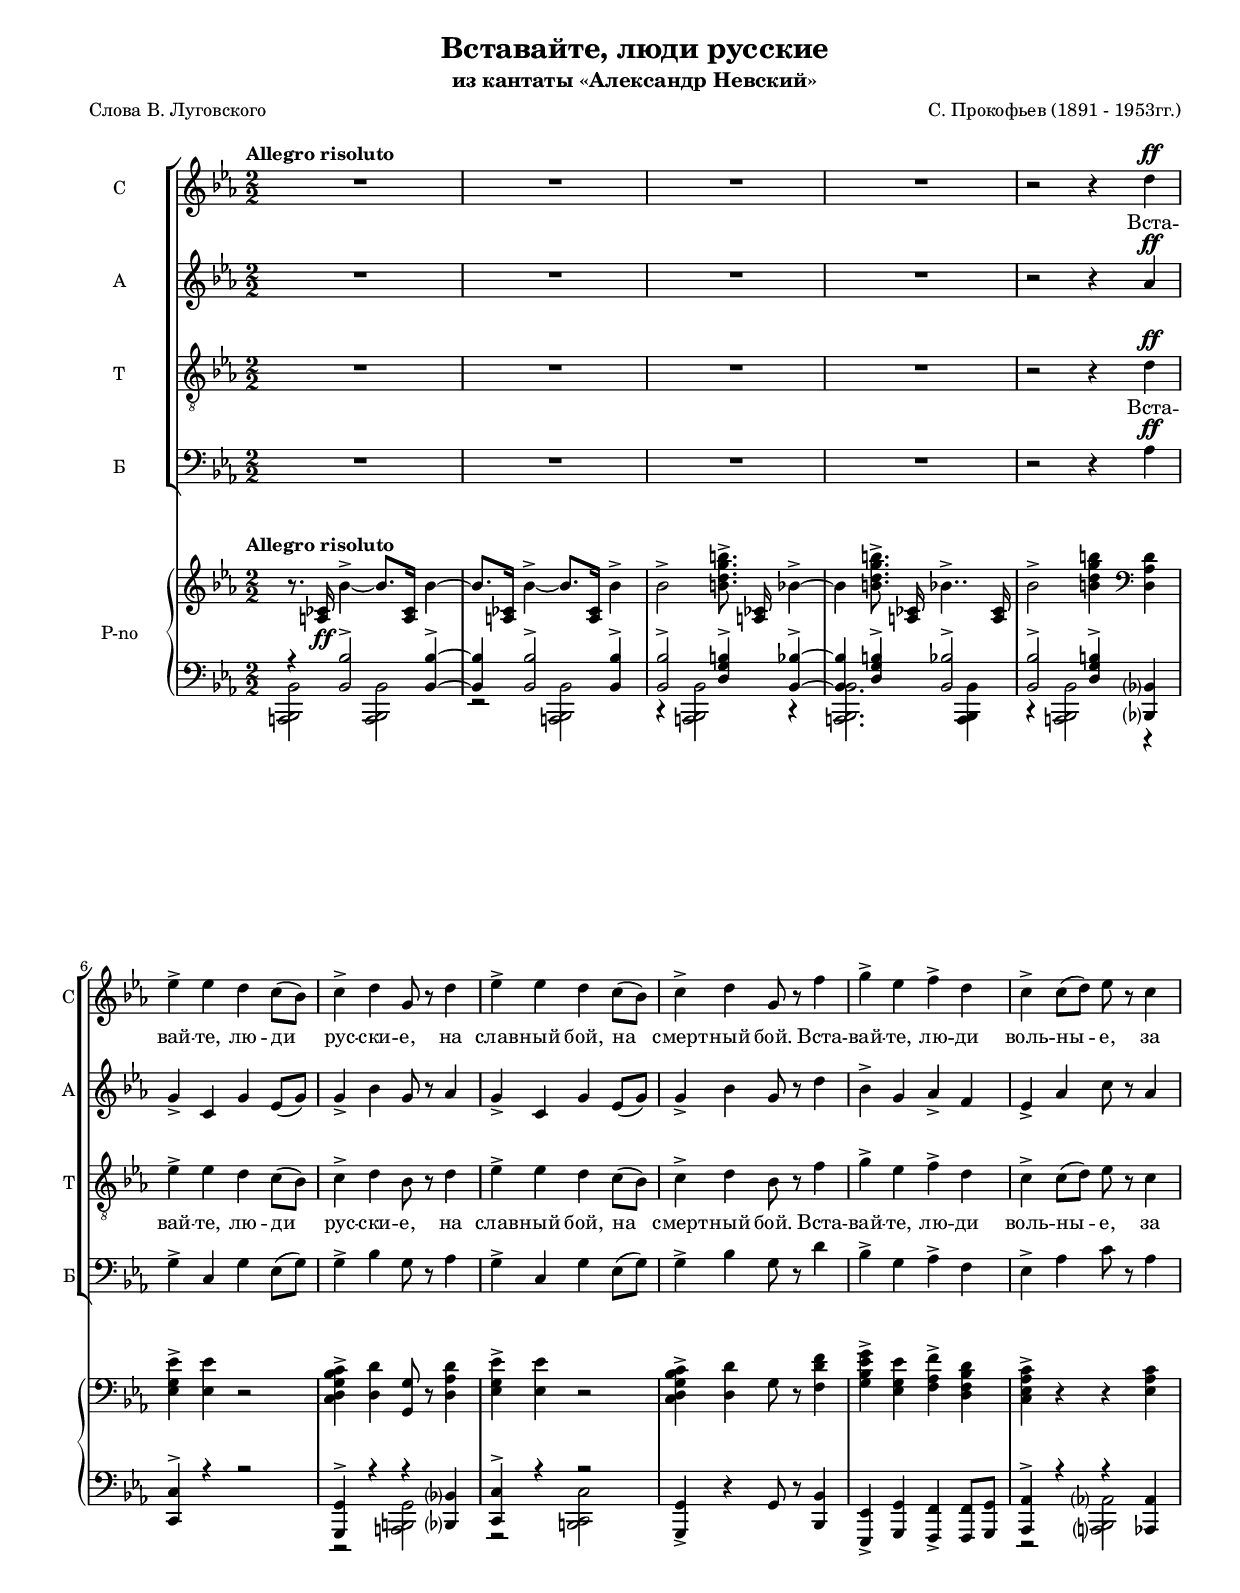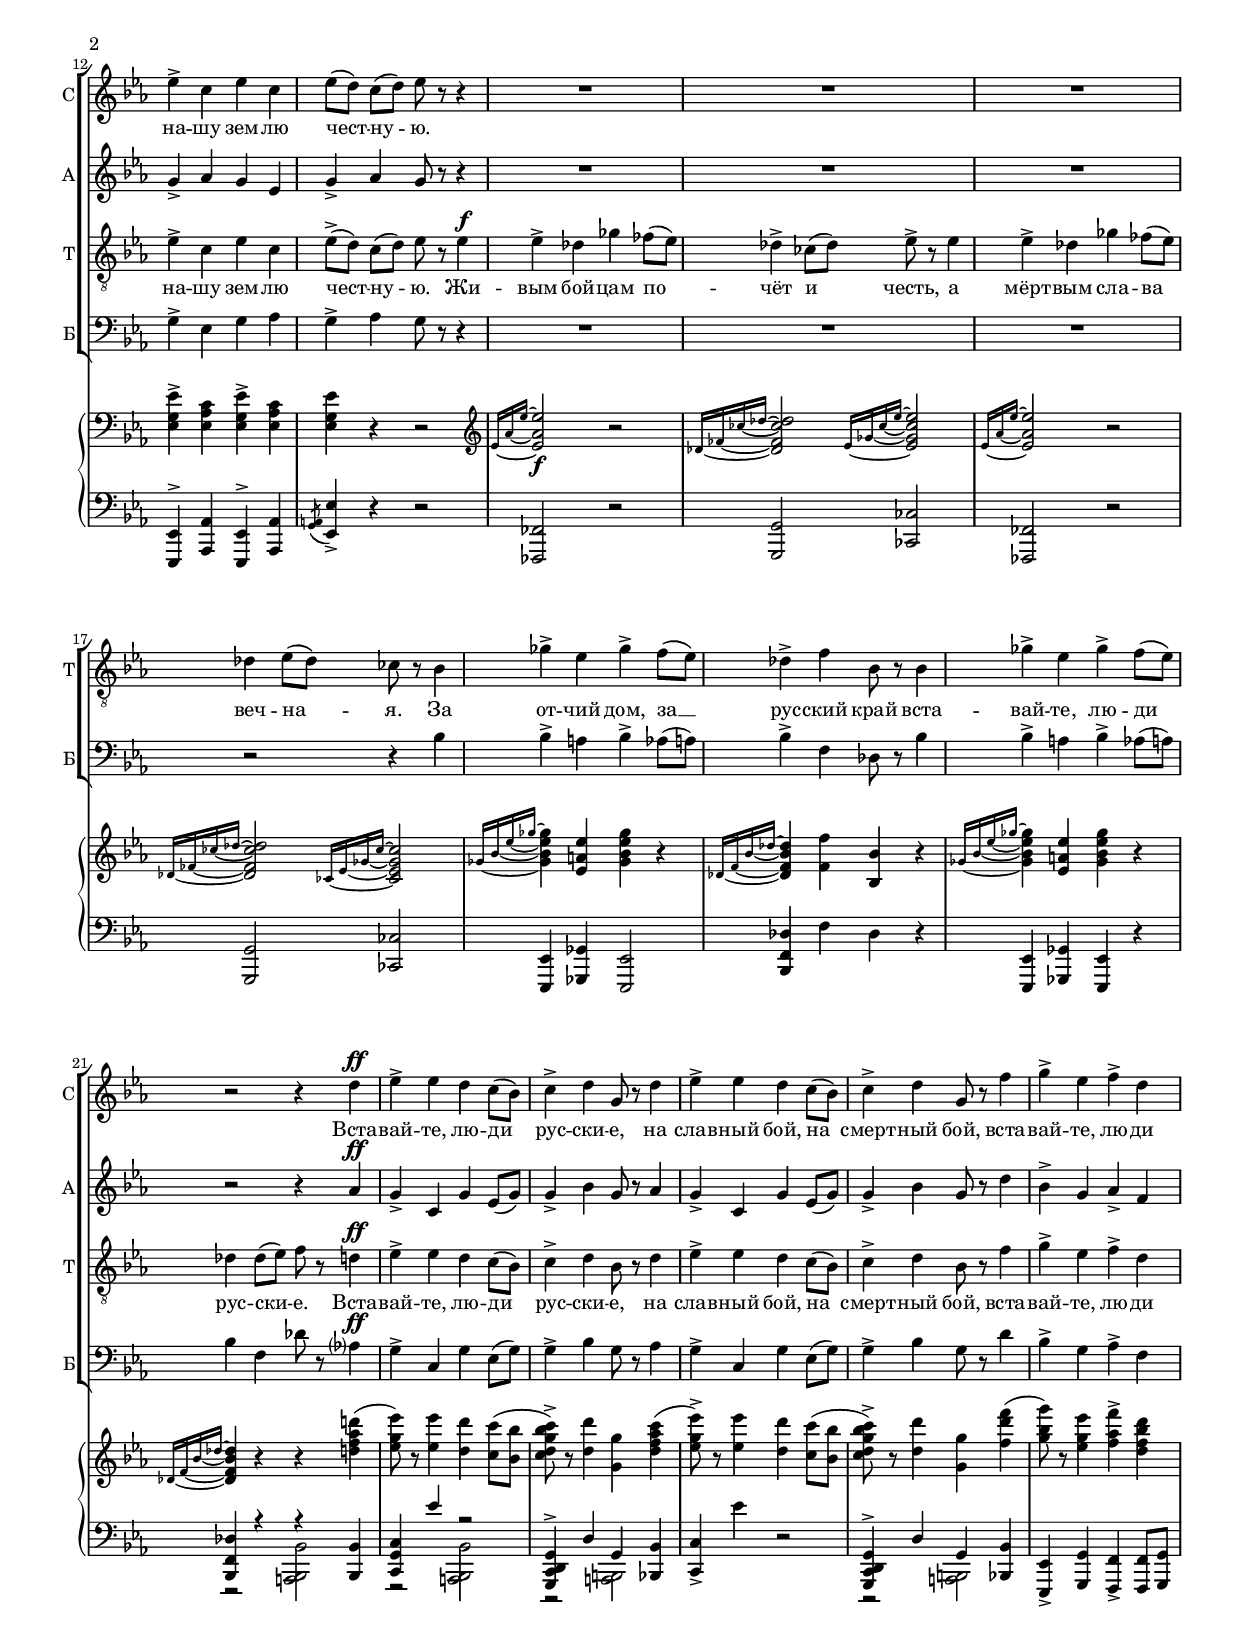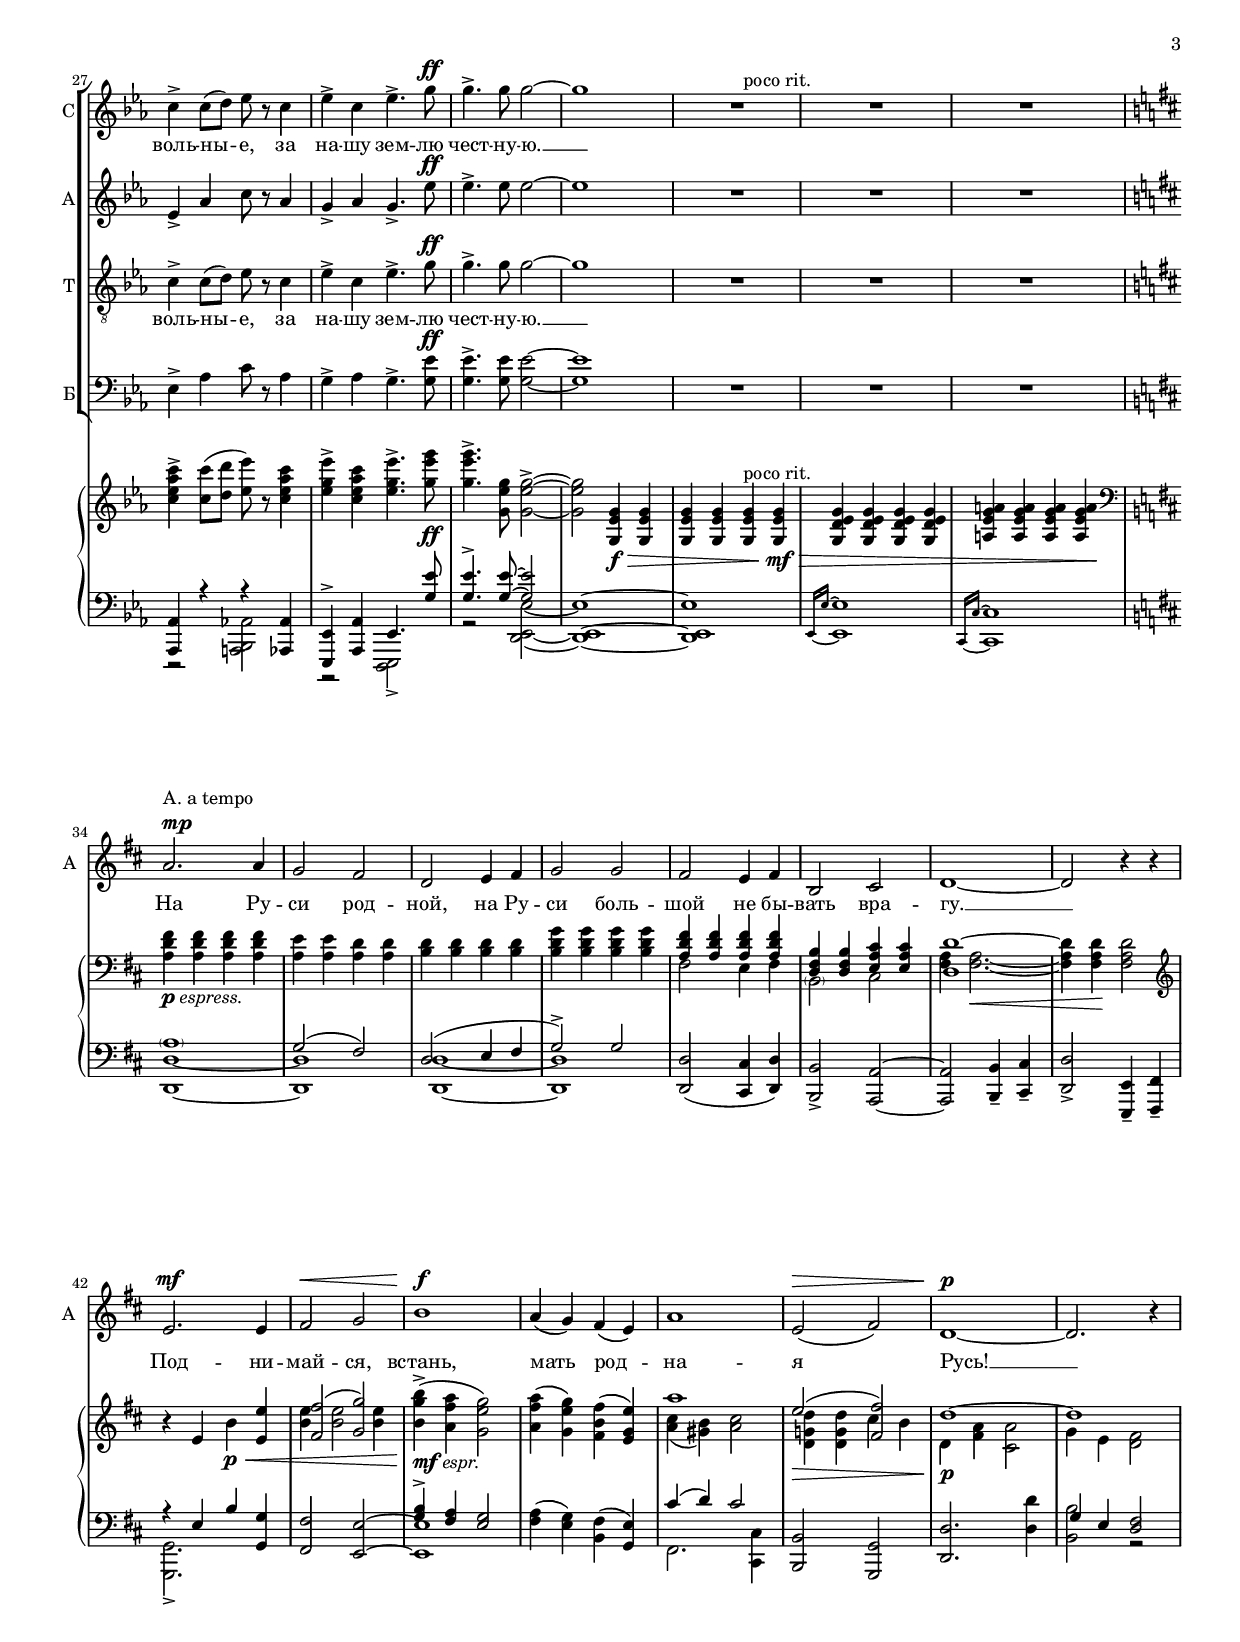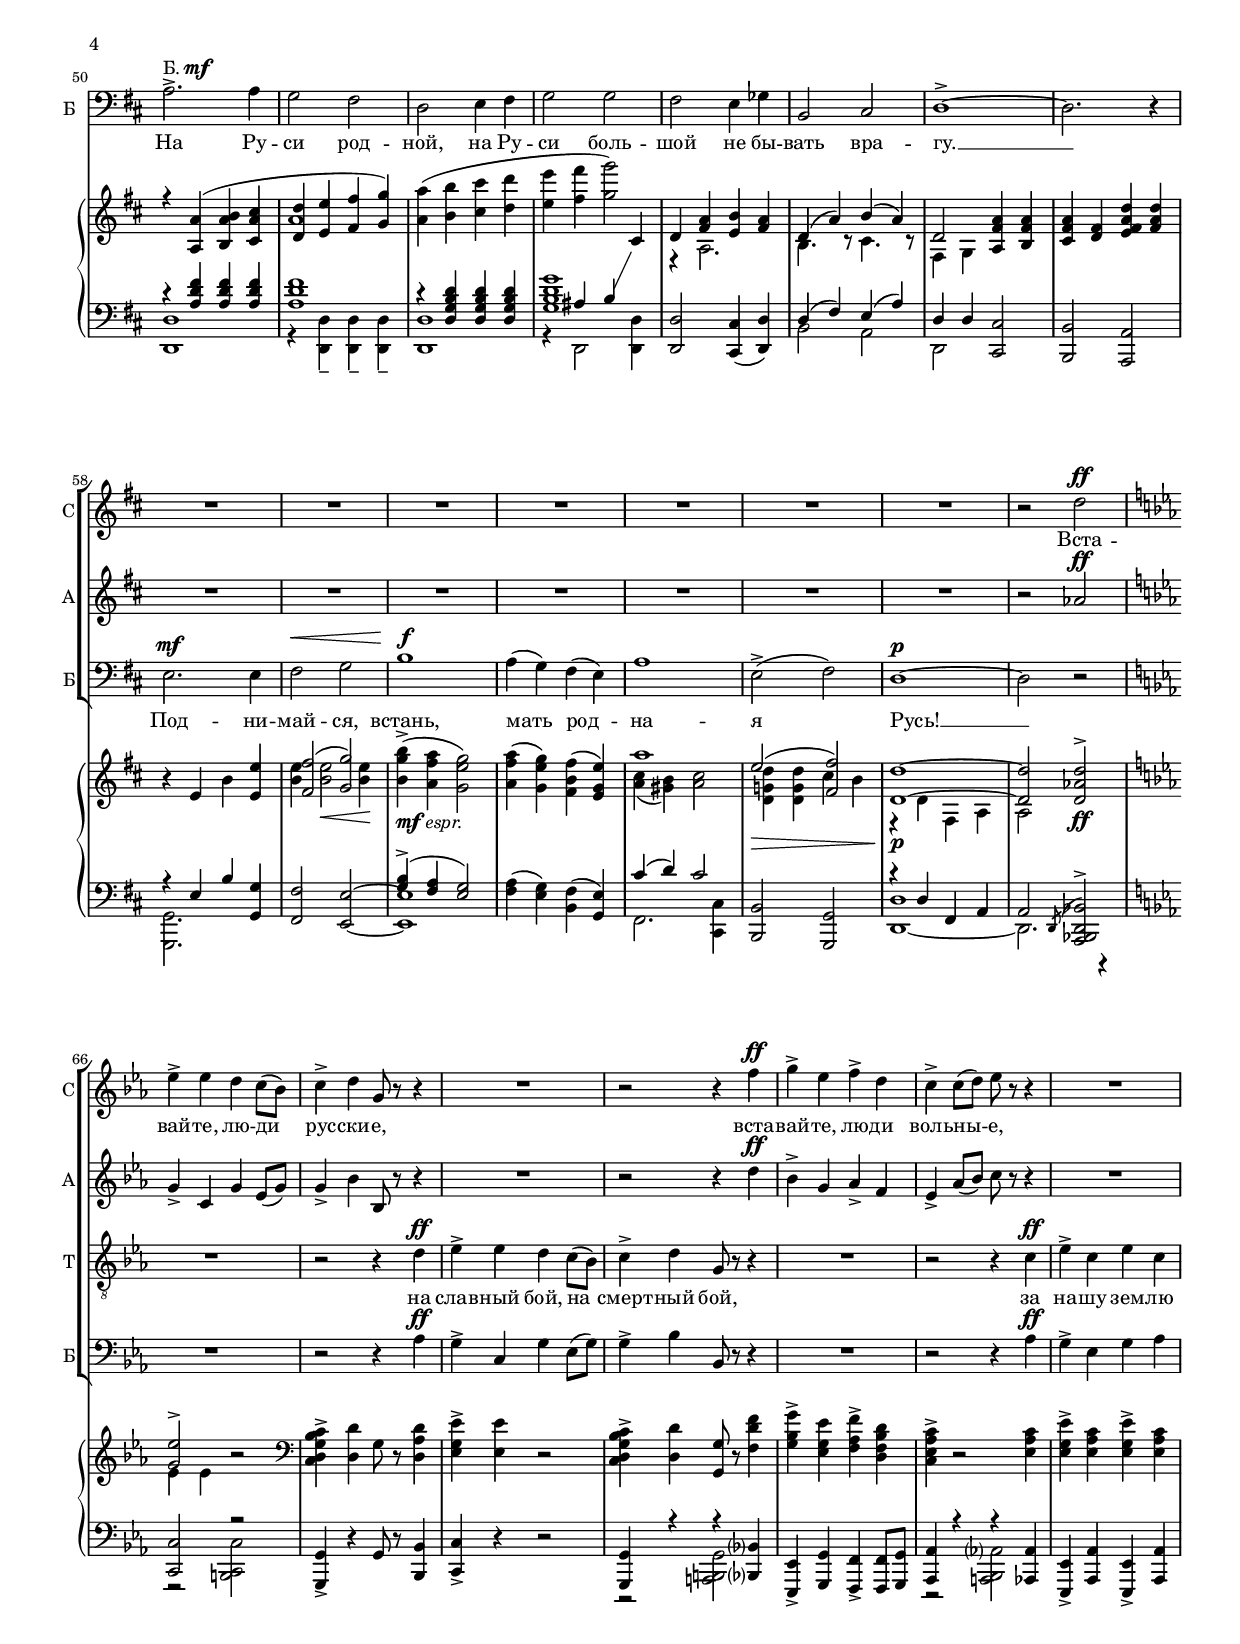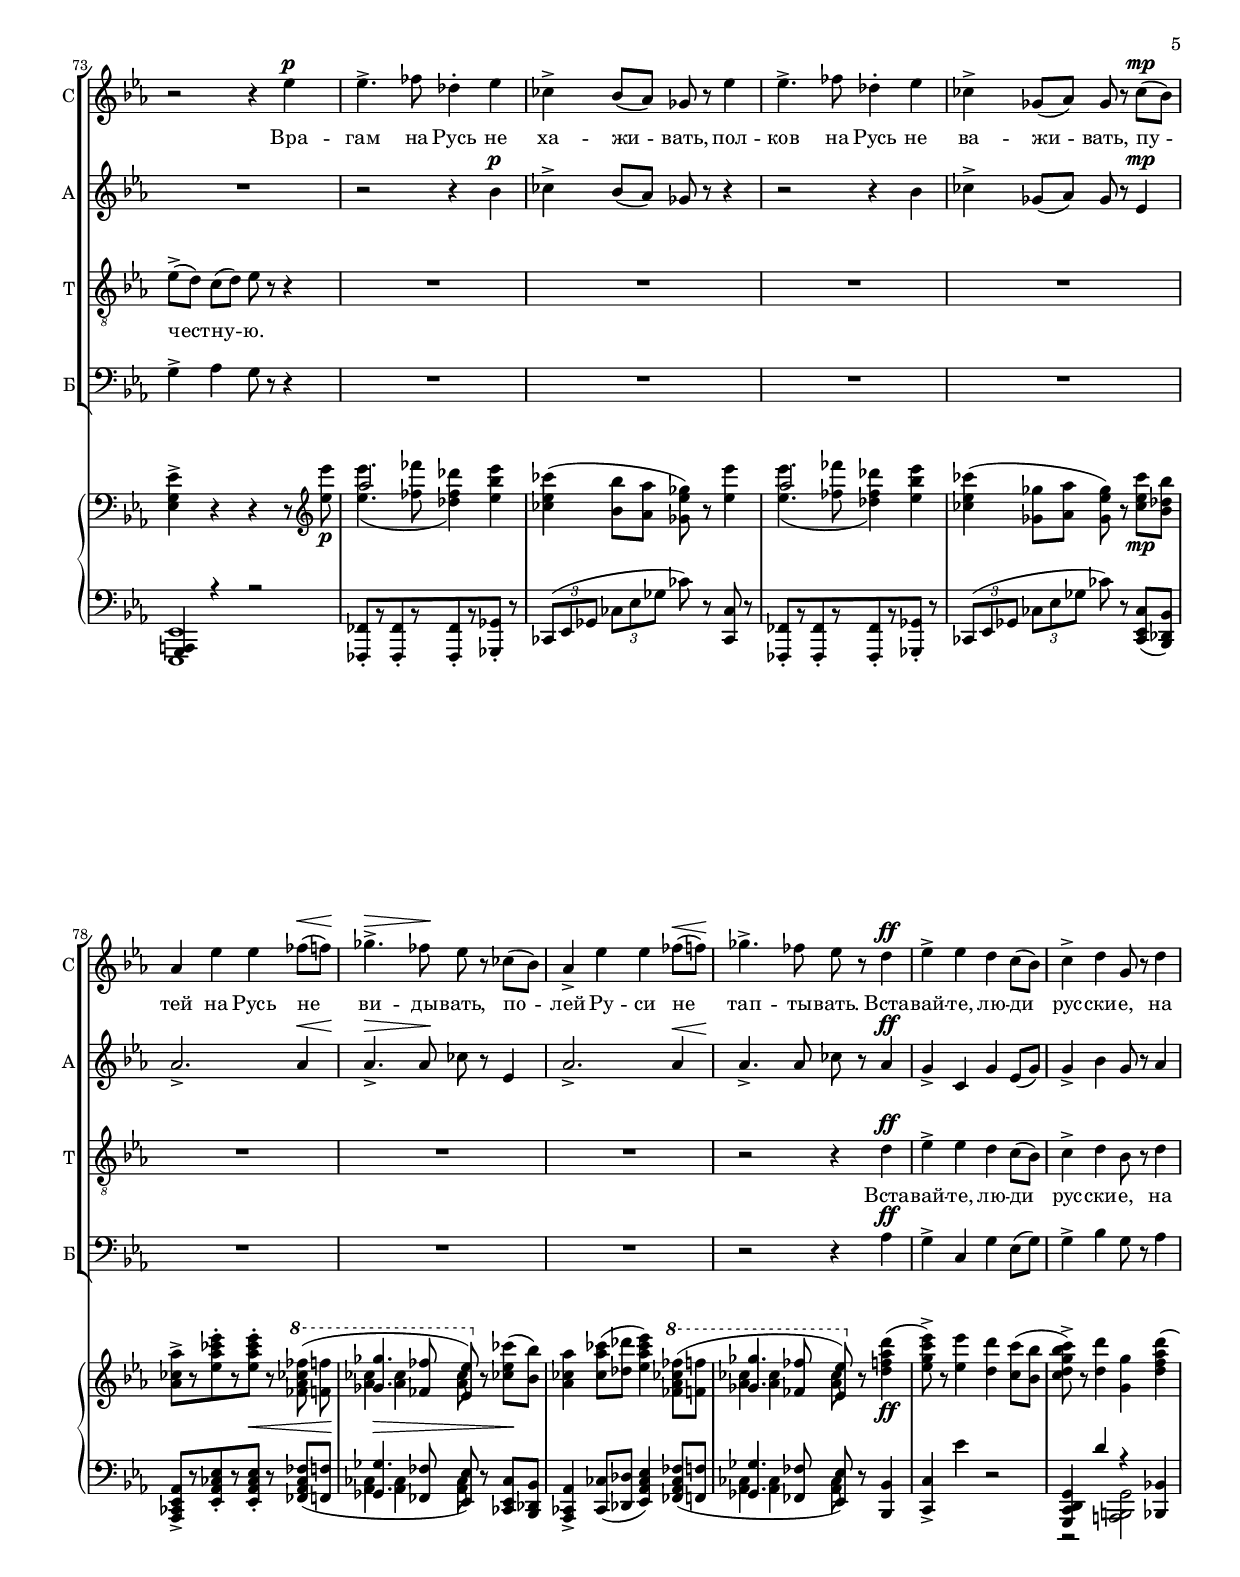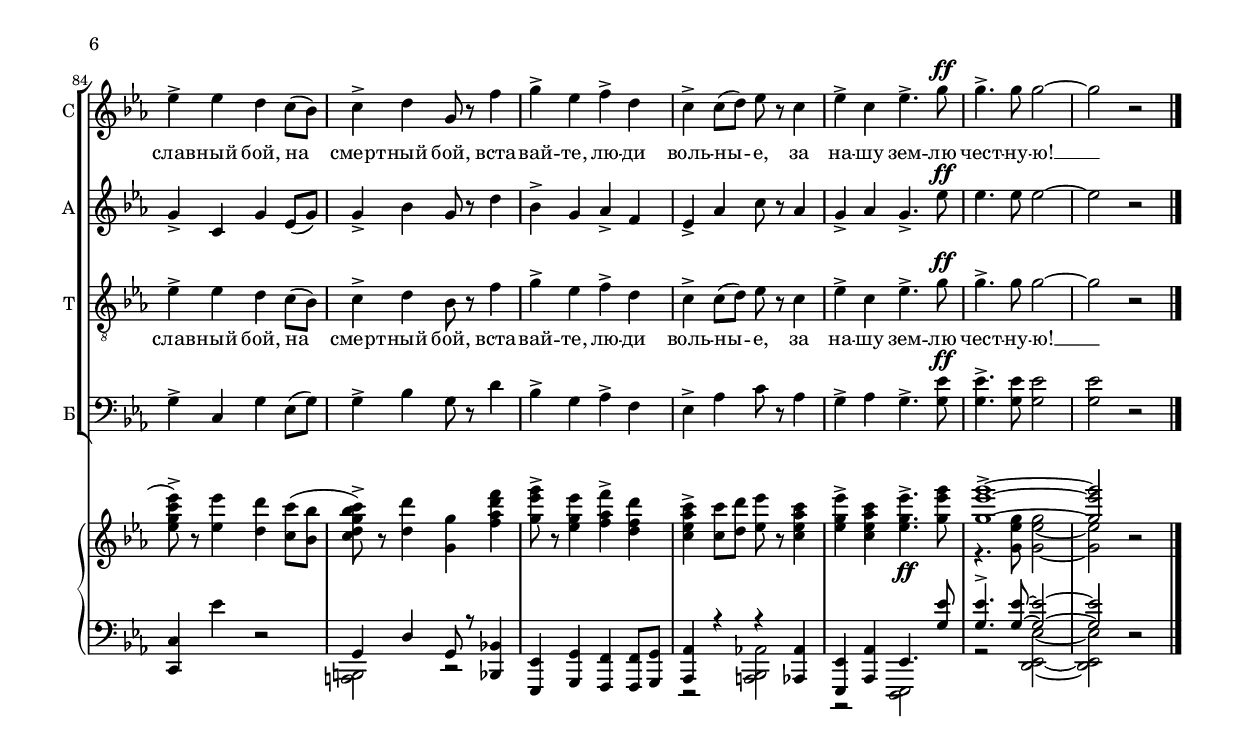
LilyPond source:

\version "2.18.2"

% закомментируйте строку ниже, чтобы получался pdf с навигацией
#(ly:set-option 'point-and-click #f)
#(ly:set-option 'midi-extension "mid")
#(set-default-paper-size "a4")
#(set-global-staff-size 16)

\header {
  title = "Вставайте, люди русские"
  subtitle = "из кантаты «Александр Невский»"
  composer = "С. Прокофьев (1891 - 1953гг.)"
  poet = "Слова В. Луговского"
  % Удалить строку версии LilyPond 
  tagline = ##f
}

\paper {
  top-margin = 15
  left-margin = 15
  right-margin = 10
  bottom-margin = 15
  ragged-bottom = ##f
  %ragged-last-bottom = ##f
}

global = {
  \key es \major
  \numericTimeSignature
  \time 2/2
  
}

soprano = \relative c'' {
  \global
  \tempo "Allegro risoluto"
  \autoBeamOff
  \dynamicUp
  R1*4 
  r2 r4 d4\ff
  | % 6
  ees4-> ees d c8[( bes])
  | % 7
  c4-> d g,8 r d'4
  | % 8
  ees4-> ees d c8([ bes)]
  | % 9
  c4-> d g,8 r f'4 
  | % 10
  g4-> ees f-> d
  | % 11
  c4-> c8[( d]) ees r c4
  | % 12
  ees4-> c ees c
  | % 13
  ees8([ d)] c([ d)] ees r8 r4 | 
  R1*7
  r2 r4 d4\ff
  | % 22
  ees4-> ees d c8[( bes])
  | % 23
  c4-> d g,8 r d'4
  | % 24
  ees4-> ees d c8[( bes])
  | % 25
  c4-> d g,8 r f'4
  | % 26
  g4-> ees f-> d
  | % 27
  c4-> c8([ d)] ees r c4
  | % 28
  ees4-> c ees4.-> g8\ff
  | % 29
  g4.-> g8 g2~ | g1  | << R1 {s2 s^\markup{poco rit.}} >> R1*2 \key d \major 
  R1*31  |r2 d2\ff \key es \major
  | % 66
  ees4-> ees d c8([ bes])
  | % 67
  c4-> d g,8 r8 r4 |
  R1 r2 r4 f'4\ff
  | % 70
  g4-> ees f-> d
  | % 71
  c4-> c8[( d)] ees r8 r4 
  R1 r2 r4 ees\p
  | % 74
  ees4.-> fes8 des4-. ees4
  | % 75
  ces4-> bes8[( aes]) ges r ees'4
  | % 76
  ees4.-> fes8 des4-.ees4
  | % 77
  ces4-> ges8[( aes)] ges r ces\mp([ bes])
  | % 78
  aes4 ees' ees fes8[(\< f])
  | % 79
  ges4.->\> fes8\! ees r ces[( bes])
  | % 80
  aes4-> ees' ees fes8[(\< f]) 
  | % 81
  ges4.->\! fes8 ees r d4\ff
  | % 82
  ees4-> ees d c8[( bes)]
  | % 83
  c4-> d g,8 r d'4
  | % 84
  ees4-> ees d c8[( bes)]
  | % 85
  c4-> d g,8 r f'4
  | % 86
  g4-> ees f-> d
  | % 87
  c4-> c8[( d]) ees r c4
  | % 88
  ees4-> c ees4.-> g8\ff
  | % 89
  g4.-> g8 g2~ | g r
  
}

alto = \relative c'' {
  \global
  \autoBeamOff
  \dynamicUp
  R1*4 | r2 r4 aes\ff
  | % 6
  g4-> c, g' ees8[( g)]
  | % 7
  g4-> bes g8 r aes4
  | % 8
  g4-> c, g' ees8[( g)]
  | % 9
  g4-> bes g8 r d'4
  | % 10
  bes4-> g aes-> f
  | % 11
  ees4-> aes c8 r aes4
  | % 12
  g4-> aes g ees
  | % 13
  g4-> aes g8 r8 r4 R1*7
  r2 r4 aes4\ff
  | % 22
  g4-> c, g' ees8[( g)]
  | % 23
  g4-> bes g8 r aes4
  | % 24
  g4-> c, g' ees8[( g)]
  | % 25
  g4-> bes g8 r d'4
  | % 26
  bes4-> g aes-> f
  | % 27
  ees4-> aes c8 r aes4
  | % 28
  g4-> aes g4.-> ees'8\ff
  | % 29
  ees4.-> ees8 es2~ es1 R1*3 \key d \major 
  a,2.^\markup\left-column{"А. a tempo" \dynamic mp} a4
  | % 35
  g2 fis
  | % 36
  d2 e4 fis
  | % 37
  g2 g
  | % 38
  fis2 e4 fis
  | % 39
  b,2 cis
  | % 40
  d1~ d2 r4 r
  | % 42
  e2.\mf e4
  | % 43
  fis2\< g
  | % 44
  b1\f
  | % 45
  a4( g) fis( e)
  | % 46
  a1
  | % 47
  e2\>( fis)
  | % 48
  d1\p~ | d2. r4  |
  R1*15 |
  r2 aes'2\ff \key es \major
  | % 66
  g4-> c, g' ees8[( g])
  | % 67
  g4-> bes bes,8 r8 r4 | R1 | r2 r4 d'\ff
  | % 70
  bes4-> g aes-> f
  | % 71
  ees4-> aes8[( bes]) c r8 r4 | R1*2 | r2 r4 bes\p
  | % 75
  ces4-> bes8[( aes]) ges r8 r4 | r2 r4 bes4
  | % 77
  ces4-> ges8[( aes]) ges r ees4\mp
  | % 78
  aes2.-> aes4\<
  | % 79
  aes4.->\> aes8\! ces r ees,4
  | % 80
  aes2.-> aes4\<
  | % 81
  aes4.->\! aes8 ces r aes4\ff
  | % 82
  g4-> c, g' ees8[( g])
  | % 83
  g4-> bes g8 r aes4
  | % 84
  g4-> c, g' ees8[( g])
  | % 85
  g4-> bes g8 r d'4
  | % 86
  bes4-> g aes-> f
  | % 87
  ees4-> aes c8 r aes4 
  | % 88
  g4-> aes g4.-> ees'8\ff
  | % 89
  es4. es8 es2~ | es r
  
}

tenor = \relative c' {
  \global
  \dynamicUp
  \autoBeamOff
  R1*4 | r2 r4 d\ff
  | % 6
  ees4-> ees d c8[( bes])
  | % 7
  c4-> d bes8 r d4
  | % 8
  ees4-> ees d c8[( bes])
  | % 9
  c4-> d bes8 r f'4
  | % 10
  g4-> ees f-> d
  | % 11
  c4-> c8[( d]) ees r c4
  | % 12
  ees4-> c ees c
  | % 13
  ees8->[( d]) c[( d]) ees r ees4\f 
  | % 14
  ees4-> des ges fes8[( ees])
  | % 15
  des4-> ces8[( des]) ees-> r ees4
  | % 16
  ees4-> des ges fes8[( ees])
  | % 17
  des4 ees8[( des]) ces r bes4
  | % 18
  ges'4-> ees ges-> f8[( ees])
  | % 19
  des4-> f bes,8 r bes4
  | % 20
  ges'4-> ees ges-> f8[( ees])
  | % 21
  des4 des8[( ees]) f r d4\ff
  | % 22
  ees4-> ees d c8[( bes])
  | % 23
  c4-> d bes8 r d4
  | % 24
  ees4-> ees d c8[( bes])
  | % 25
  c4-> d bes8 r f'4
  | % 26
  g4-> ees f-> d
  | % 27
  c4-> c8[( d]) ees r c4
  | % 28
  ees4-> c ees4.-> g8\ff
  | % 29
  g4.-> g8 g2~ | g1 R1*3  \key d \major 
  R1*32 \key es \major R1
  r2 r4 d4\ff
  | % 68
  ees4-> ees d c8[( bes])
  | % 69
  c4-> d g,8 r8 r4 | R1
  r2 r4 c4\ff |
  | % 72
  ees4-> c ees c
  | % 73
  ees8->[( d]) c[( d]) ees r8 r4 | 
  R1*7
  r2 r4 d4\ff
  | % 82
  ees4-> ees d c8[( bes])
  | % 83
  c4-> d bes8 r d4
  | % 84
  ees4-> ees d c8[( bes])
  | % 85
  c4-> d bes8 r f'4 
  | % 86
  g4-> ees f-> d
  | % 87
  c4-> c8[( d]) ees r c4
  | % 88
  ees4-> c ees4.-> g8\ff
  | % 89
  g4.-> g8 g2~ | g r
  
}

bass = \relative c {
  \global
  \dynamicUp
  \autoBeamOff
  R1*4 | r2 r4 aes'4\ff
  | % 6
  g4-> c, g' ees8[( g])
  | % 7
  g4-> bes g8 r aes4
  | % 8
  g4-> c, g' ees8[( g])
  | % 9
  g4-> bes g8 r d'4
  | % 10
  bes4-> g aes-> f
  | % 11
  ees4-> aes c8 r aes4
  | % 12
  g4-> ees g aes
  | % 13
  g4-> aes g8 r8 r4 |
  R1*3 r2 r4 bes4
  | % 18
  bes4-> a bes-> aes8[( a])
  | % 19
  bes4-> f des8 r bes'4
  | % 20
  bes4-> a bes-> aes8[( a])
  | % 21
  bes4 f des'8 r aes?4\ff
  | % 22
  g4-> c, g' ees8[( g])
  | % 23
  g4-> bes g8 r aes4
  | % 24
  g4-> c, g' ees8[( g])
  | % 25
  g4-> bes g8 r d'4
  | % 26
  bes4-> g aes-> f
  | % 27
  ees4-> aes c8 r aes4
  | % 28
  g4-> aes g4.-> <g ees' >8\ff
  | % 29
  q4.-> q8 q2~ q1 | R1*3 \key d \major 
  R1*16 
  a2.^\markup{Б. \dynamic mf}-> a4
  | % 51
  g2 fis
  | % 52
  d2 e4 fis
  | % 53
  g2 g
  | % 54
  fis2 e4 ges
  | % 55
  b,2 cis
  | % 56
  d1->~ | d2. r4
  | % 58
  e2.\mf e4
  | % 59
  fis2\< g
  | % 60
  b1\f
  | % 61
  a4( g) fis( e)
  | % 62
  a1
  | % 63
  e2->( fis)
  | % 64
  d1\p~ | d2 r2 | \key es \major 
  R1 r2 r4 aes'4\ff
  | % 68
  g4-> c, g' ees8[( g])
  | % 69
  g4-> bes bes,8 r8 r4 | R1 r2 r4 aes'4\ff
  | % 72
  g4-> ees g aes
  | % 73
  g4-> aes g8 r8 r4 | R1*7 
  r2 r4 aes4\ff
  | % 82
  g4-> c, g' ees8[( g])
  | % 83
  g4-> bes g8 r aes4
  | % 84
  g4-> c, g' ees8[( g])
  | % 85
  g4-> bes g8 r d'4
  | % 86
  bes4-> g aes-> f
  | % 87
  ees4-> aes c8 r aes4 
  | % 88
  g4-> aes g4.-> <g ees' >8\ff
  | % 89
  q4.-> q8 q2 | q r
  
}

intro = \lyricmode { 
  Вста -- вай -- те, лю -- ди рус -- ски -- е,
  на слав -- ный бой, на смерт -- ный бой.
  Вста -- вай -- те, лю -- ди воль -- ны -- е,
  за на -- шу зем -- лю чест -- ну -- ю. 
}
centro = \lyricmode { 
  Вста -- вай -- те, лю -- ди рус -- ски -- е,
  на слав -- ный бой, на смерт -- ный бой,
  вста -- вай -- те, лю -- ди воль -- ны -- е,
  за на -- шу зем -- лю чест -- ну -- ю. __
}
endo = \lyricmode { 
  Вста -- вай -- те, лю -- ди рус -- ски -- е,
  на слав -- ный бой, на смерт -- ный бой,
  вста -- вай -- те, лю -- ди воль -- ны -- е,
  за на -- шу зем -- лю чест -- ну -- ю! __
}

refrain = \lyricmode {
  На Ру -- си род -- ной, на Ру -- си боль -- шой
  не бы -- вать вра -- гу. __
  Под -- ни -- май -- ся, встань, 
  мать род -- на -- я Русь! __
}

verses = \lyricmode {
  \intro

  \centro
  
  Вста -- вай -- те, лю -- ди рус -- ски -- е,
  
  вста -- вай -- те, лю -- ди воль -- ны -- е,
 
  Вра -- гам на Русь не ха -- жи -- вать,
  пол -- ков на Русь не ва -- жи -- вать,
  пу -- тей на Русь не ви -- ды -- вать,
  по -- лей Ру -- си не тап -- ты -- вать.
 
  \endo
}

versea = \lyricmode {
  \repeat unfold 64 \skip 1
  \refrain
  
}

verset = \lyricmode {
  \intro
  Жи -- вым бой -- цам по -- чёт и честь,
  а мёрт -- вым сла -- ва веч -- на -- я.
  За от -- чий дом, за __ рус -- ский край
  вста -- вай -- те, лю -- ди рус -- ски -- е.
  \centro
  
  на слав -- ный бой, на смерт -- ный бой,
  
  за на -- шу зем -- лю чест -- ну -- ю.
  \endo
  
}

verseb = \lyricmode {
  \repeat unfold 80 \skip 1
  \refrain
  
}


rightOne = \relative c' {
  \global
  \oneVoice
  \autoBeamOff
  \tempo "Allegro risoluto"
  r8. <a ces >16\ff bes'4~-> bes8.[ <a, ces >16] bes'4~
  | bes8.[ <a, ces >16] bes'4~-> bes8.[ <a, ces >16] bes'4->
  | % 3
  bes2-> <b d g b >8.-> <a, ces >16 bes'4~-> |
  bes <b d g b >8.-> <a, ces >16 bes'4..->
  <a, ces >16
  | % 5
  bes'2-> <b d g b >4 \clef bass <d,, aes' d >
  | % 6
  <ees g ees' >4-> <ees ees' > r2
  | % 7
  <c d g bes c >4-> <d d' > <g, g' >8 r <d' aes' d >4
  | % 8
  <ees g ees' >4-> <ees ees' > r2
  | % 9
  <c d g bes c >4-> <d d' > g8 r <f d' f >4
  | % 10
  <g bes ees g >4-> <ees g ees' > <f aes f' >-> <d f bes d >
  | % 11
  <c ees aes c >4-> r r <ees aes c >
  | % 12
  <ees g ees' >4-> <ees aes c > <ees g ees' >-> <ees aes c >
  | % 13
  <ees g ees' >4 r4 r2  | \clef treble
  \set tieWaitForNote = ##t
  \grace { ees'16[~ aes~ ees'~]} <ees, aes ees'>2\f  r |
  \grace { des16[~ fes~ ces'~ des~]} <des, fes ces' des>2
  \grace { es16[~ ges~ ces~ es~]} <es, ges ces es>2
  | % 16
  \grace {es16[~ aes~ es'~]} <es, aes es'>2 r |
  \grace {des16[~ fes~ ces'~ des~]} <des, fes ces' des>2  
  \grace {ces16[~ es~ ges~ ces~]} <ces, es ges ces>2 |
  \grace {ges'16[~ bes~ es~ ges~]} <ges, bes es ges>4
  <ees a ees' >4 <ges bes ees ges > r | 
  \grace {des16[~ f~ bes~ des~]} <des, f bes des>4 <f f' >4
  <bes, bes' >4 r |
  \grace {ges'16[~ bes~ ees~ ges~]} <ges, bes es ges>4 <ees a ees' >4 <ges bes ees ges >
  r4 |
  \grace {des16[~ f~ bes~ des~]} <des, f bes des>4 r r <d' f aes d! >4(
  | % 22
  <ees g ees' >8) r <ees ees' >4 <d d' > <c c' >8[( <bes bes' >]
  | % 23
  <c d g bes c >8)-> r <d d' >4 <g, g' > <d' f aes c >(
  | % 24
  <ees g ees' >8)-> r <ees ees' >4 <d d' > <c c' >8([ <bes bes' >]
  | % 25
  <c d g bes c >8)-> r <d d' >4 <g, g' > <f' d' f >(
  | % 26
  <g bes g' >8) r <ees g ees' >4 <f aes f' >-> <d f bes d >
  | % 27
  <c ees aes c >4-> <c c' >8([ <d d' >] <ees ees' >) r <c ees aes c >4
  | % 28
  <ees g ees' >4-> <c ees aes c > <ees g ees' >4.-> <g ees' g >8\ff
  | % 29
  <g ees' g >4.-> <g, ees' g >8 <g ees' g >2~-> | q <g, ees' g >4\f\> <g ees' g >
  | % 31
  <g ees' g >4 <g ees' g > <g ees' g >^"poco rit." <g ees' g > \mf \>
  | % 32
  <g d' ees g >4 <g d' ees g > <g d' ees g > <g d' ees g >
  | % 33
  <a ees' g a >4 <a ees' g a > <a ees' g a > <a ees' g a >\!
  | % 34
  \clef bass \key d \major
  <a d fis >4-\markup{\dynamic p \italic espress.}  q q q 
  | % 35
  <a e' >4 q <a d > q
  | % 36
  <b d >4 <b d > <b d > <b d >
  | % 37
  <b d g >4 <b d g > <b d g > <b d g >
  | % 38
  \voiceOne <a d fis >4 q q q 
  | % 39
  <d, fis b >4 q <e a cis > q
  | % 40
  \voiceTwo <fis a >4 q2.~\< | <fis a d>4 q\! q2
  | % 42
  \oneVoice \clef treble r4 e' b'\p\< <e, e' >
  | % 43
  \voiceOne <fis fis' >2( <g g' >) \oneVoice
  | % 44
  <b g' b >4->\!-\markup{\dynamic mf \italic espr.}( <a fis' a > <g e' g >2)
  | % 45
  <a fis' a >4( <g e' g >) <fis b fis' >( <e g e' >)
  | % 46
  \voiceOne a'1
  | % 47
  e2(\> <fis, fis' >)
  | % 48
  d'1~\p | d r4 <a, a' >( <b a' b > <cis a' cis >
  | % 51
  <d d' >4 <e e' > <fis fis' > <g g' >)
  | % 52
  \oneVoice <a a' >4( <b b' > <cis cis' > <d d' >
  | % 53
  <e e' >4 <fis fis' > <g g' >2) \voiceOne
  | % 54
  d,4 <fis a > <e b' > <fis a >
  | % 55
  d4( a') b( a)
  | % 56
  d,2 <a fis' a >4 <b fis' a >
  | % 57
  \oneVoice <cis fis a >4 <d fis > <e fis a d > <fis a d >
  | % 58
  r4 e b' <e, e' >
  | % 59
  \voiceOne <fis fis' >2( <g g' >) \oneVoice
  | % 60
  <b g' b >4->\!-\markup{\dynamic mf \italic espr.}( <a fis' a > <g e' g >2)
  | % 45
  <a fis' a >4( <g e' g >) <fis b fis' >( <e g e' >)
  \voiceOne a'1
  | % 63
  e2(\> <fis, fis' >)
  | % 64
  <d d' >1~\p | q2 <d aes' d >2->\ff \key es \major
  | % 66
  <g ees' >2-> \oneVoice r \clef bass
  | % 67
  <c,, d g bes c >4-> <d d' > g8 r <d aes' d >4
  | % 68
  <ees g ees' >4-> <ees ees' > r2
  | % 69
  <c d g bes c >4-> <d d' > <g, g' >8 r <f' d' f >4
  | % 70
  <g bes g' >4-> <ees g ees' > <f aes f' >-> <d f bes d >
  | % 71
  <c ees aes c >4-> r2 <ees aes c >4
  | % 72
  <ees g ees' >4-> <ees aes c > <ees g ees' >-> <ees aes c >
  | % 73
  <ees g ees' >4-> r r r8 \clef treble <ees'' ees' >8\p \voiceTwo
  | % 74
  <ees ees' >4.( <fes fes' >8 <des fes des' >4) <ees bes' ees >
  | % 75
  \oneVoice <ces ees ces' >4( <bes bes' >8[ <aes aes' >] <ges ees' ges >) r <ees' ees' >4
  | % 76
  \voiceTwo <ees ees' >4.( <fes fes' >8 <des fes des' >4) <ees bes' ees >
  | % 77
  \oneVoice <ces ees ces' >4( <ges ges' >8[ <aes aes' >] <ges ees' ges >) r <ces ees ces' >[\mp
  <bes des bes' >8]
  | % 78
  <aes ces aes' >8->[ r <ees' aes ces ees >-. r q-.]\< r \ottava 1 <fes aes ces! fes >( <f f' >
  | % 79
  \voiceOne <ges ges' >4.\> <fes fes' >8 <ees ees' >) \ottava 0 \oneVoice r <ces es ces'!>[(\! <bes bes'>])
  | % 80
  <aes ces aes' >4 <ces aes' ces >8([ <des des' >] <ees aes ces ees >4)
  \ottava 1 <fes aes ces! fes >8[( <f f' >]
  | % 81
  \voiceOne <ges ges'>4. <fes fes'>8 <es es'>) \ottava 0 \oneVoice r <d f aes d >4\ff(
  | % 82
  <ees g c ees >8->) r <ees ees' >4 <d d' > <c c' >8[( <bes bes' >]
  | % 83
  <c d g bes c >8->) r <d d' >4 <g, g' > <d' f aes d >(
  | % 84
  <ees g c ees >8)-> r <ees ees' >4 <d d' > <c c' >8[( <bes bes' >]
  | % 85
  <c d g bes c >8)-> r <d d' >4 <g, g' > <f' aes d f >
  | % 86
  <g ees' g >8-> r <ees g ees' >4 <f aes f' >-> <d f d' >
  | % 87
  <c ees aes c >4-> <c c' >8[ <d d' >] <ees ees' > r <c ees aes c >4
  | % 88
  <ees g ees' >4-> <c ees aes c > <ees g ees' >4.->\ff <g ees' g >8
  | % 89
  \voiceOne <g ees' g >1~-> | q2 \oneVoice r 
  
}

rightTwo = \relative c {
  \global
 s1*37 
 fis2 e4 fis
  | % 39
  \parenthesize b,2 cis
  | % 40
  \voiceOne <d d'~ >1 |  \once \hide Stem  d'4  s s2 | \voiceTwo
  | % 41
  s1 <b' e >4 q2 q4
  | % 44
  s1*2 <a cis >4( <gis b >) <a cis >2
  | % 47
  <d, g! d' >4 <d g d' > cis' b
  | % 48
  d,4 <fis a > <cis a' >2
  | % 49
  g'4 e <d fis >2
  | % 50
  s1
  | % 51
  a'1
  | % 52
  s1 |
  s4 \change Staff="left" \voiceThree ais, b \showStaffSwitch \change Staff="right" cis \voiceTwo | r4 a2.
  | % 55
  b4. r8 cis4. r8
  | % 56
  fis,4 g s s
  | % 57
  s1*2 |
   <b' e >4 q2\< q4\! 
  | % 60
  s1
  | % 61
  s1
  | % 62
  <a cis >4( <gis b >) <a cis >2
  | % 63
  <d, g! d' >4 <d g d' > cis' b
  | % 64
  r4 d, fis, a
  | % 65
  a2 s
  | % 66
  ees'4 ees s2 | s1*7 |
  \voiceOne aes'2 s2 s1
  aes2 s2 s1 |
  s1 | \voiceTwo <aes ces >4 q q8 s s4 |
  s1 <aes ces >4 q q8 s s4 |
  | % 80
  s1*7
  | % 81
  r4. <g, ees' g >8 q2~ | <g ees'>2 s 
  | % 90
  
}

otv = { \set Staff.ottavation = #"8" \once \override Staff.OttavaBracket.direction = #DOWN 
%        \set Voice.middleCPosition = #(+ 6 7) 
}
otvv = { \unset Staff.ottavation \unset Voice.middleCPosition }
leftOne = \relative c {
  \global
  r4 <bes bes' >2-> q4~-> | q q2-> q4-> |
  | % 3
  q2-> <d g b >4-> <bes bes' >4~-> | q <d g b >4-> <bes bes' >2->
  | % 5
  <bes bes' >2-> <d g b >4-> <bes,? bes'? >
  | % 6
  <c c' >4-> r r2
  | % 7
  <g g' >4-> r r <bes? bes'? >
  | % 8
  <c c' >4-> r r2
  | % 9
  \oneVoice <g g' >4-> r g'8 r <bes, bes' >4
  | % 10
  <ees, ees' >4-> <g g' > <f f' >-> q8 <g g' > \voiceOne
  | % 11
  <aes aes' >4-> r r <aes aes' >
  | % 12
  <ees ees' >-> <aes aes' > <ees ees' >-> <aes aes' >
  | % 13
  \oneVoice \otv \acciaccatura <g' a>8 <es es' >4-> \otvv r r2
  | % 14
  <fes, fes' >2 r
  | % 15
  <g g' >2 <ces ces' >
  | % 16
  <fes, fes' >2 r
  | % 17
  <g g' >2 <ces ces' >
  | % 18
  <ees, ees' >4 <ges ges' > <ees ees' >2
  | % 19
  <bes' f' des' >4 f'' des r
  | % 20
  <ees,, ees' >4 <ges ges' > <ees ees' > r
  | % 21
  \voiceOne <bes' f' des' >4 r r <bes bes' >4
  | % 22
  <c g' c >4 ees'' r2
  | % 23
  <g,,, c d g >4-> d'' g, <bes, bes' >
  | % 24
  \oneVoice <c c' >4-> ees'' r2
  | % 25
  \voiceOne <g,,, c d g >4-> d'' g, <bes, bes' >
  | % 26
  \oneVoice<ees, ees' >4-> <g g' > <f f' >-> <f f' >8 <g g' >\voiceOne
  | % 27
  <aes aes' >4 r r <aes aes' >
  | % 28
  <ees ees' >4-> <aes aes' > ees'4. <g' ees' >8
  | % 29
  <g ees' >4.-> <g ees' >8~ q2
  | % 30
  s1*4 
  \voiceOne \parenthesize a1
  | % 35
  g2( fis)
  | % 36
  d2( e4 fis
  | % 37
  g2)-> g
  | % 38
  s1*4 | 
  \voiceOne r4 e4 b' s4
  | % 43
  s1
  | % 44
  <g b >4-> <fis a > <e g >2
  | % 45
  \oneVoice <fis a >4( <e g >) <b fis' >( <g e' >) \voiceOne
  | % 46
  cis'4( d) cis2
  | % 47
  s1*2 g4 e <d fis >2
  | % 50
  r4 <a' d fis > q q
  | % 51
  <a d fis >1
  | % 52
  r4 <d, g b d > q q 
  | % 53
  <g b d g>1 |
  s1 |
  d4( fis) e( a)
  | % 56
  d,4 d <cis, cis'>2
  | % 57
  <b b' >2 <a a' > |
  r4 e''4 b' \oneVoice <g, g'>
  | % 59
  s1
  | % 60
  \voiceOne <g' b >4(-> <fis a > <e g >2)
  | % 61
  \oneVoice <fis a >4( <e g >) <b fis' >( <g e' >) \voiceOne
  | % 62
  cis'4( d) cis2
  | % 63
  s1 |
  r4 d, fis, a
  | % 65
  a2 \otv  << { \acciaccatura d,8 <a bes d bes' >2->} {s4 \otvv s } >>
  | % 66
  <c c' >2 r
  | % 67
  \oneVoice <g g' >4-> r g'8 r <bes, bes' >4
  | % 68
  <c c' >4-> r4 r2
  | % 69
  \voiceOne <g g' >4 r r <bes? bes'? >
  | % 70
  \oneVoice <ees, ees' >4-> <g g' > <f f' >-> <f f' >8 <g g' > \voiceOne
  | % 71
  <aes aes' >4 r r <aes aes' >
  | % 72
  \oneVoice <ees ees' >4-> <aes aes' > <ees ees' >-> <aes aes' >
  | % 73
  \voiceOne <g a >4 r r2
  | % 74
  \oneVoice <fes fes' >8-.[ r q-. r q-. r <ges ges'>-.] r
  | % 75
  \tuplet 3/2 4 { ces8[( es ges] ces[ es ges] } ces8) 
  r <ces,, ces' > r
  | % 76
  <fes, fes' >8-.[ r q-. r q-. r <ges ges'>-.] r
  | % 77
  \tuplet 3/2 4 { ces8[( es ges] ces[ es ges] } ces8) 
  r <ces,, ees ces' >([ <bes des bes' >])
  | % 78
  <aes ces ees aes >8[-> r <ees' aes ces ees >-. r q-.] r
  <fes aes ces fes >8( <f f' >
  | % 79
  \voiceOne <ges ges' >4. <fes fes' >8 <es es' >) \oneVoice r <ces ees ces' > <bes des bes' >
  | % 80
  <aes ces aes' >4-> <ces ces' >8([ <des des' >] <ees aes ces ees >4) <fes aes ces fes >8[(
  <f f' >8]
  | % 81
  \voiceOne <ges ges' >4. <fes fes' >8 <ees ees' >) \oneVoice r8 <bes bes' >4
  | % 82
  <c c' >4-> ees'' r2
  | % 83
  \voiceOne <g,,, c d g >4 d''' r <bes,, bes'! >
  | % 84
  \oneVoice <c c' >4 ees'' r2
  | % 85
  \voiceOne g,,4 d' g,8 r <bes, bes'! >4
  | % 86
  \oneVoice <ees, ees' >4 <g g' > <f f' > <f f' >8 <g g' >
  | % 87
  \voiceOne <aes aes' >4 r r <aes aes' >
  | % 88
  <ees ees' >4 <aes aes' > ees'4. <g' ees' >8
  | % 89
  <g ees' >4.-> <g ees' >8~ q2~ q2 \oneVoice r
  \bar "|."
  
}

leftTwo = \relative c {
  \global
    << { <a, bes bes' >2 <a bes bes' >} { \otv s4 \otvv s \otv s \otvv } >>
  | % 2
  r2 \otv << <a bes bes' > {s4 \otvv s} >>
  | % 3
  r4 \otv << <a bes bes' >2 {s4 \otvv s} >> r4
  | % 4
  << { <a bes bes' >2. <a bes bes' >4 } {\otv s4 \otvv s2 \otv s4 \otvv} >>
  | % 5
  r4 \otv <a bes bes' >2 \otvv r4 |
  s1 |
  r2 \otv << <a b g' >2 { s4 \otvv s } >>
  | % 8
  r2 \otv <b c c' > \otvv
  | % 9
  s1 |
  s1 |
  r2 \otv << <a? bes aes'? > {s4 \otvv s} >>
  | % 12
  s1 * 9 |
  r2 \otv << <a bes bes' >2 { s4 \otvv s } >>
  | % 22
  r2 \otv <a bes bes' > \otvv
  | % 23
  r2 \otv << <a b > {s4 \otvv s } >>
  | % 24
  s1 r2 \otv << <a b >2 { s4 \otvv s } >>
  | % 26
  s1 r2 \otv << <a bes aes'! >2 { s4 \otvv s } >>
  | % 28
  r2 <d, ees >->
  | % 29
  r2 \otv <d' es ees'>~ | \oneVoice q1~ | q1 \otvv |
  | % 30
  \set tieWaitForNote = ##t
  \grace { es16[~ es'~]} <es, es'>1 
  | % 33
  \grace { c16[~ c'~]} <c, c'>1 
  \key d \major
  | % 34
  \voiceTwo <d d' >1~ q | q~ | q | \oneVoice q2( <cis cis' >4 <d d' >) \oneVoice
  | % 39
  <b b' >2-> <a a' >2~ | q <b b' >4-- <cis cis'>--
  | % 41
  <d d' >2-> <e, e' >4-- <fis fis'>4--
  | % 42
  \voiceTwo <g g' >2.-> \voiceOne <g' g'>4
  | % 43
  <fis fis' >2 <e e'>~ \voiceTwo
  | % 44
  q1
  | % 45
  s1
  | % 46
  fis2. <cis cis' >4
  | % 47
  \oneVoice <b b' >2 <g g' >
  | % 48
  <d' d' >2. <d' d' >4 \voiceTwo
  | % 49
  <b b' >2 r
  | % 50
  << <d, d' >1 { \otv s4 \otvv s s s} >>
  | % 51
  \otv r4 <d d' >-- q-- q-- 
  | % 52
  << q1 { s4 \otvv s2. } >> | r4 d2 \otv <d d' >4
  | % 54
  \oneVoice <d d' >2 \otvv <cis cis' >4( <d d' >) \voiceTwo
  | % 55
  b'2 a
  | % 56
  d,2 s
  | % 57
  s1
  | % 58
  <g, g' >2. s4
  | % 59
  \oneVoice <fis' fis' >2 <e e' >2~ \voiceTwo| q1
  s1
  | % 62
  fis2. <cis cis' >4
  | % 63
  \oneVoice <b b' >2 <g g' > \voiceTwo
  | % 64
  <d'~ d'>1
  | % 65
  d2. r4 \key es \major
  | % 67
  r2 \otv <b c c' >2 \otvv
  | % 70
  s1 s1 r2 \otv << <a b g' >2 { s4 \otvv s } >>
  | % 72
  s1
  | % 73
  r2 \otv << <a bes aes'? >2 { s4 \otvv s } >>
  | % 74
  s1 <es es'> | s1*5 
  <aes' ces >4 q q8 s4. s1 | q4 q
  q8 s4. | s1 | r2 \otv << <a, b g' >2 { s4 \otvv s } >>
  | % 84
  s1
  | % 85
  \otv << <a b >2 {s4 \otvv s} >> r2 | s1 |
  r2 \otv << <a bes aes'! >2 {s4 \otvv s} >>
  | % 88
  r2 <d, ees >
  | % 89
  r2 \otv <d' ees ees' >2~ q \otvv s
}

choirPart = \new ChoirStaff <<
  \new Staff \with {
    midiInstrument = "choir aahs"
    instrumentName = "С"
    shortInstrumentName = "С"
  } \new Voice = "soprano" \soprano
  \new Lyrics \with {
    \override VerticalAxisGroup #'staff-affinity = #CENTER
  } \lyricsto "soprano" \verses
  \new Staff \with {
    midiInstrument = "choir aahs"
    instrumentName = "А"
    shortInstrumentName = "А"
  } \new Voice = "alto" \alto
  \new Lyrics \with {
    \override VerticalAxisGroup #'staff-affinity = #CENTER
  } \lyricsto "alto" \versea
  \new Staff \with {
    midiInstrument = "choir aahs"
    instrumentName = "Т"
    shortInstrumentName = "Т"
  } {
    \clef "treble_8"
    \new Voice = "tenor" \tenor
  }
  \new Lyrics \with {
    \override VerticalAxisGroup #'staff-affinity = #CENTER
  } \lyricsto "tenor" \verset
  \new Staff \with {
    midiInstrument = "choir aahs"
    instrumentName = "Б"
    shortInstrumentName = "Б"
  } {
    \clef bass
    \new Voice = "bass" \bass
  }
  \new Lyrics \with {
    \override VerticalAxisGroup #'staff-affinity = #CENTER
  } \lyricsto "bass" \verseb
>>

pianoPart = \new PianoStaff \with {
  instrumentName = "P-no"
} <<
  \new Staff = "right" \with {
    midiInstrument = "acoustic grand"
  } << 
    \rightOne 
       \\ 
       \rightTwo 
  >>
  \new Staff = "left" \with {
    midiInstrument = "acoustic grand"
  } { \clef bass <<
    \leftOne 
    \\ 
    \leftTwo 
  >> }
>>

\score {
  <<
    \choirPart
    \pianoPart
  >>
  \layout { 
   
   \context {  
      \Score
      \remove "Metronome_mark_engraver"
      \remove "Mark_engraver"
    }
    \context {
      \Staff
        \RemoveEmptyStaves
        \consists "Metronome_mark_engraver"   
        \consists "Mark_engraver"
        \override VerticalAxisGroup.remove-first = ##t
    }    
  }
  \midi {
    \tempo 4=180
  }
}
